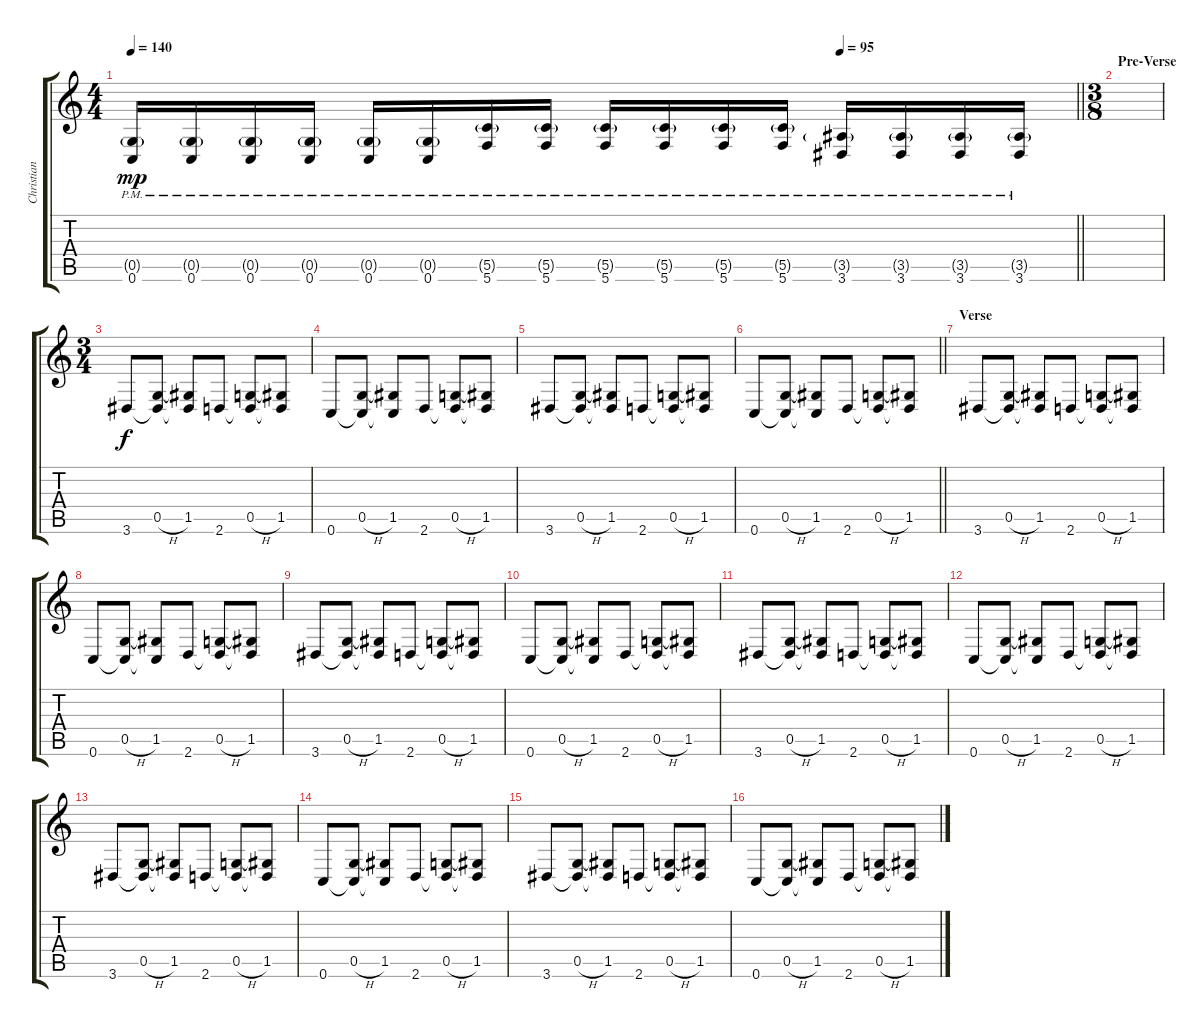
\track ("Christian Andreu" "Christian ") {instrument overdrivenguitar}
\staff {score tabs}
\tuning (D4 A3 F3 C3 G2 C2) {hide}
\ts (4 4)
\tempo 140
\tempo (95 0.75)
\clef g2
\barLineRight lightlight
\ks c
(0.5{g pm} 0.6{pm}).16{dy mp} (0.5{g pm} 0.6{pm}).16 (0.5{g pm} 0.6{pm}).16 (0.5{g pm} 0.6{pm}).16 (0.5{g pm} 0.6{pm}).16 (0.5{g pm} 0.6{pm}).16 (5.5{g pm} 5.6{pm}).16 (5.5{g pm} 5.6{pm}).16 (5.5{g pm} 5.6{pm}).16 (5.5{g pm} 5.6{pm}).16 (5.5{g pm} 5.6{pm}).16 (5.5{g pm} 5.6{pm}).16 (3.5{g pm} 3.6{pm}).16 (3.5{g pm} 3.6{pm}).16 (3.5{g pm} 3.6{pm}).16 (3.5{g pm} 3.6{pm}).16 |
\ts (3 8)
\section ("" "Pre-Verse")
|
\ts (3 4)
3.6.8{dy f} (0.5{h} 3.6{t}).8 (1.5 3.6{t}).8 2.6.8 (0.5{h} 2.6{t}).8 (1.5 2.6{t}).8 |
0.6.8 (0.5{h} 0.6{t}).8 (1.5 0.6{t}).8 2.6.8 (0.5{h} 2.6{t}).8 (1.5 2.6{t}).8 |
3.6.8 (0.5{h} 3.6{t}).8 (1.5 3.6{t}).8 2.6.8 (0.5{h} 2.6{t}).8 (1.5 2.6{t}).8 |
\barLineRight lightlight
0.6.8 (0.5{h} 0.6{t}).8 (1.5 0.6{t}).8 2.6.8 (0.5{h} 2.6{t}).8 (1.5 2.6{t}).8 |
\section ("" "Verse")
3.6.8 (0.5{h} 3.6{t}).8 (1.5 3.6{t}).8 2.6.8 (0.5{h} 2.6{t}).8 (1.5 2.6{t}).8 |
0.6.8 (0.5{h} 0.6{t}).8 (1.5 0.6{t}).8 2.6.8 (0.5{h} 2.6{t}).8 (1.5 2.6{t}).8 |
3.6.8 (0.5{h} 3.6{t}).8 (1.5 3.6{t}).8 2.6.8 (0.5{h} 2.6{t}).8 (1.5 2.6{t}).8 |
0.6.8 (0.5{h} 0.6{t}).8 (1.5 0.6{t}).8 2.6.8 (0.5{h} 2.6{t}).8 (1.5 2.6{t}).8 |
3.6.8 (0.5{h} 3.6{t}).8 (1.5 3.6{t}).8 2.6.8 (0.5{h} 2.6{t}).8 (1.5 2.6{t}).8 |
0.6.8 (0.5{h} 0.6{t}).8 (1.5 0.6{t}).8 2.6.8 (0.5{h} 2.6{t}).8 (1.5 2.6{t}).8 |
3.6.8 (0.5{h} 3.6{t}).8 (1.5 3.6{t}).8 2.6.8 (0.5{h} 2.6{t}).8 (1.5 2.6{t}).8 |
0.6.8 (0.5{h} 0.6{t}).8 (1.5 0.6{t}).8 2.6.8 (0.5{h} 2.6{t}).8 (1.5 2.6{t}).8 |
3.6.8 (0.5{h} 3.6{t}).8 (1.5 3.6{t}).8 2.6.8 (0.5{h} 2.6{t}).8 (1.5 2.6{t}).8 |
0.6.8 (0.5{h} 0.6{t}).8 (1.5 0.6{t}).8 2.6.8 (0.5{h} 2.6{t}).8 (1.5 2.6{t}).8
